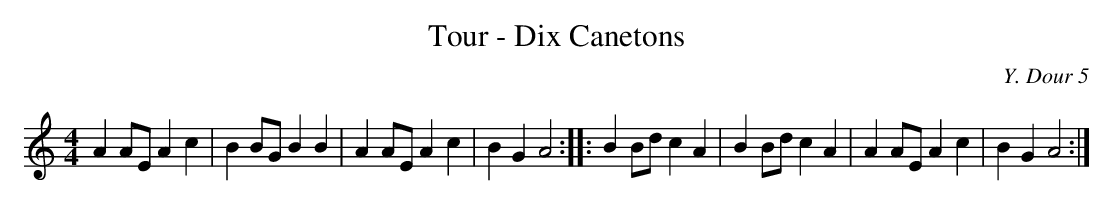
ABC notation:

X:1
T:Tour - Dix Canetons
C:Y. Dour 5
M:4/4
L:1/8
K:C
A2AEA2c2|B2BGB2B2|A2AEA2c2|B2G2A4:|\
|:B2Bdc2A2|B2Bdc2A2|A2AEA2c2|B2G2A4:|
